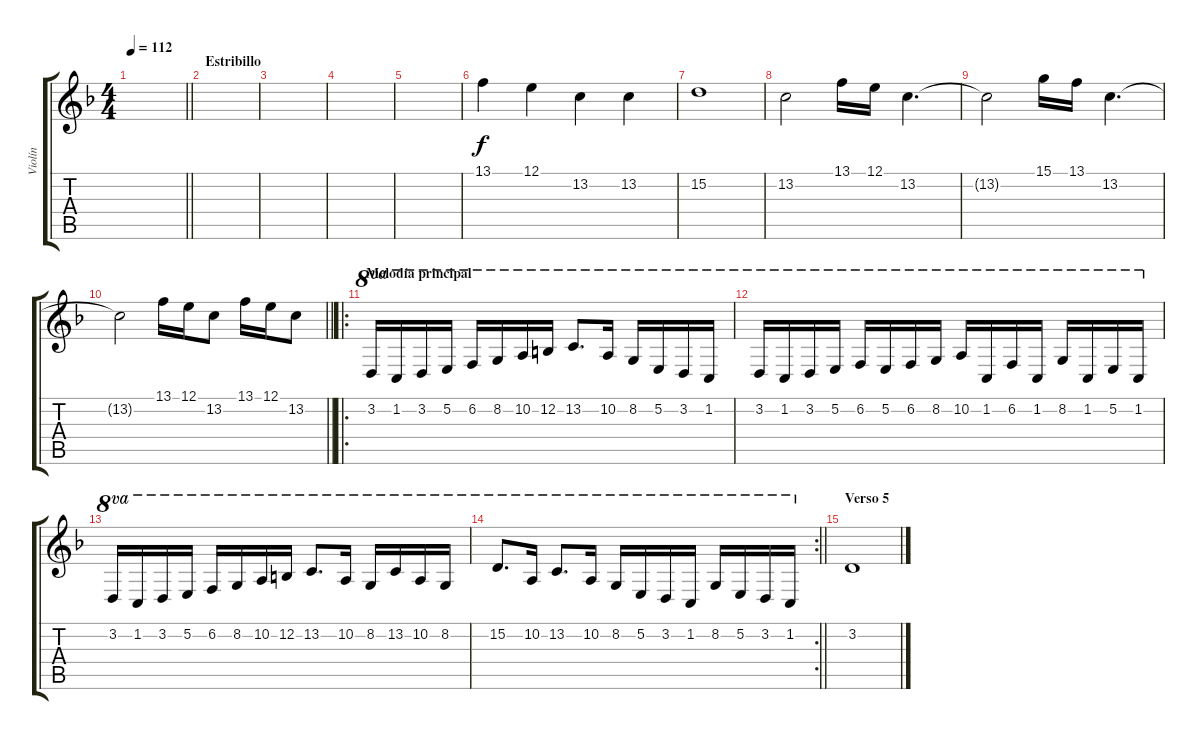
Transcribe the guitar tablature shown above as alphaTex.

\track ("Violín" "Violín") {instrument violin}
\staff {score tabs}
\tuning (E4 B3 G3 D3 A2 E2) {hide}
\ts (4 4)
\tempo 112
\clef g2
\barLineRight lightlight
\ks dminor
|
\section ("" "Estribillo")
|
|
|
|
13.1.4 12.1.4 13.2.4 13.2.4 |
15.2.1 |
13.2.2 13.1.16 12.1.16 13.2.4{d} |
13.2{t}.2 15.1.16 13.1.16 13.2.4{d} |
\barLineRight lightlight
13.2{t}.2 13.1.16 12.1.16 13.2.8 13.1.16 12.1.16 13.2.8 |
\ro
\section ("" "Melodía principal")
3.2.16{ot 8va} 1.2.16{ot 8va} 3.2.16{ot 8va} 5.2.16{ot 8va} 6.2.16{ot 8va} 8.2.16{ot 8va} 10.2.16{ot 8va} 12.2.16{ot 8va} 13.2.8{d ot 8va} 10.2.16{ot 8va} 8.2.16{ot 8va} 5.2.16{ot 8va} 3.2.16{ot 8va} 1.2.16{ot 8va} |
3.2.16{ot 8va} 1.2.16{ot 8va} 3.2.16{ot 8va} 5.2.16{ot 8va} 6.2.16{ot 8va} 5.2.16{ot 8va} 6.2.16{ot 8va} 8.2.16{ot 8va} 10.2.16{ot 8va} 1.2.16{ot 8va} 6.2.16{ot 8va} 1.2.16{ot 8va} 8.2.16{ot 8va} 1.2.16{ot 8va} 5.2.16{ot 8va} 1.2.16{ot 8va} |
3.2.16{ot 8va} 1.2.16{ot 8va} 3.2.16{ot 8va} 5.2.16{ot 8va} 6.2.16{ot 8va} 8.2.16{ot 8va} 10.2.16{ot 8va} 12.2.16{ot 8va} 13.2.8{d ot 8va} 10.2.16{ot 8va} 8.2.16{ot 8va} 13.2.16{ot 8va} 10.2.16{ot 8va} 8.2.16{ot 8va} |
\rc 2
\barLineRight lightlight
15.2.8{d ot 8va} 10.2.16{ot 8va} 13.2.8{d ot 8va} 10.2.16{ot 8va} 8.2.16{ot 8va} 5.2.16{ot 8va} 3.2.16{ot 8va} 1.2.16{ot 8va} 8.2.16{ot 8va} 5.2.16{ot 8va} 3.2.16{ot 8va} 1.2.16{ot 8va} |
\section ("" "Verso 5")
3.2.1
